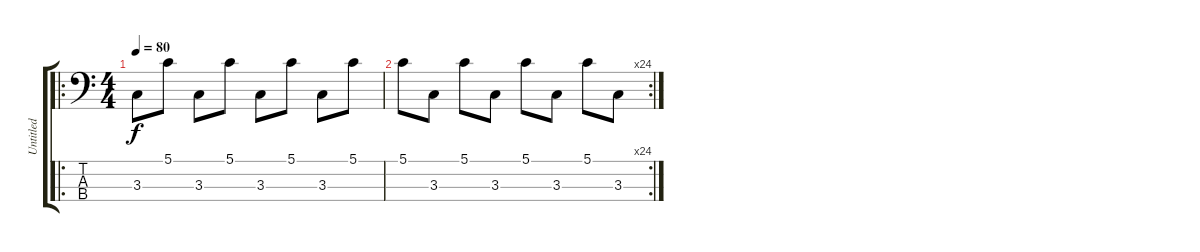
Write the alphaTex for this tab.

\track ("Untitled" "Untitled") {instrument electricbassfinger}
\staff {score tabs}
\tuning (G2 D2 A1 E1) {hide}
\ro
\ts (4 4)
\tempo 80
\clef f4
\ks c
3.3.8{dy f instrument electricbassfinger} 5.1.8 3.3.8 5.1.8 3.3.8 5.1.8 3.3.8 5.1.8 |
\rc 24
5.1.8 3.3.8 5.1.8 3.3.8 5.1.8 3.3.8 5.1.8 3.3.8
